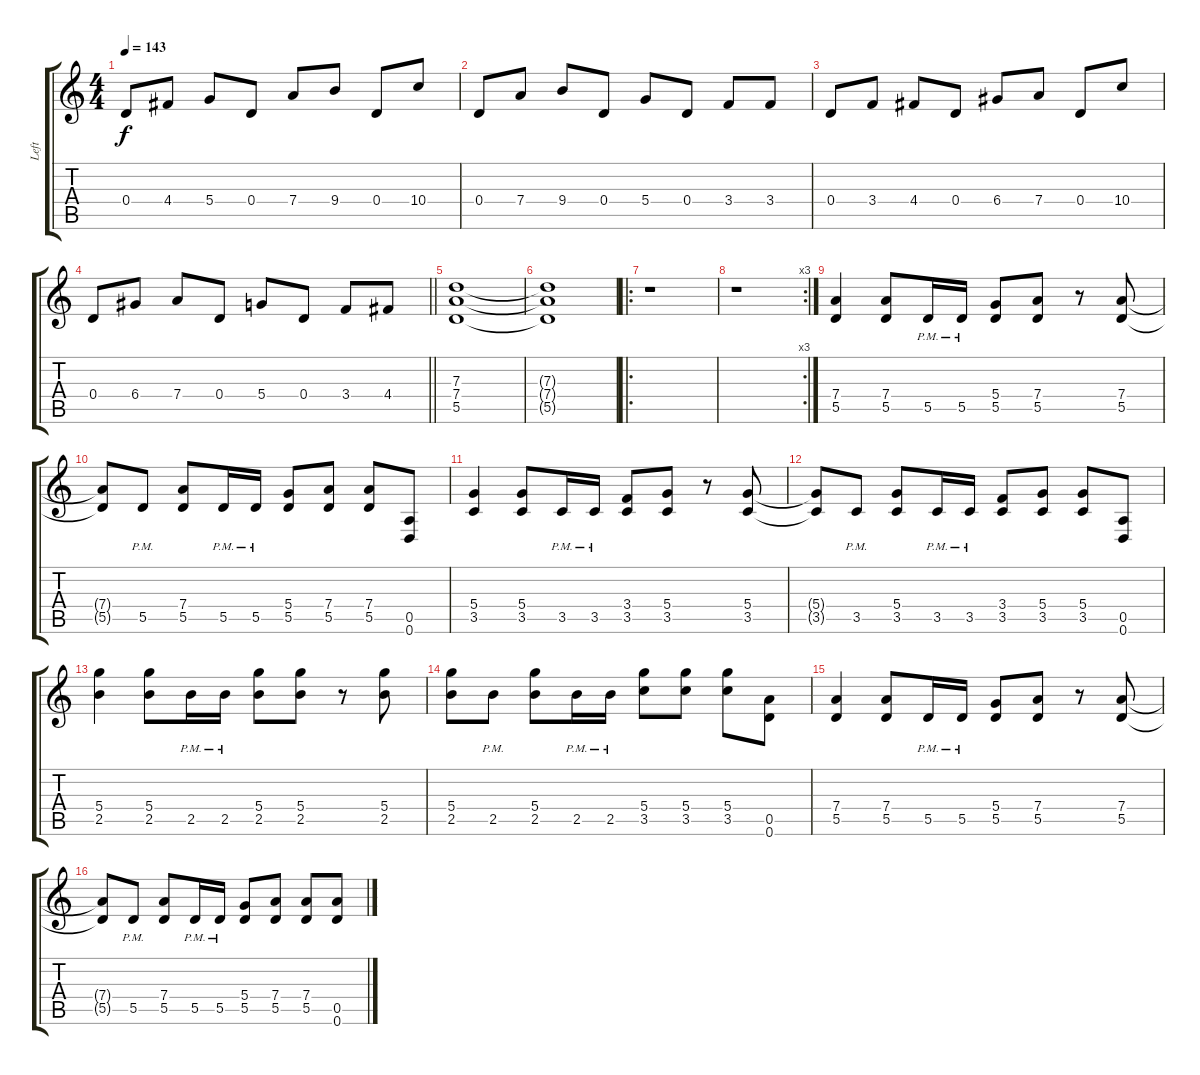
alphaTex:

\track ("Left" "Left") {instrument overdrivenguitar}
\staff {score tabs}
\tuning (E4 B3 G3 D3 A2 D2) {hide}
\ts (4 4)
\tempo 143
\clef g2
\ks c
0.4.8{dy f} 4.4.8 5.4.8 0.4.8 7.4.8 9.4.8 0.4.8 10.4.8 |
0.4.8 7.4.8 9.4.8 0.4.8 5.4.8 0.4.8 3.4.8 3.4.8 |
0.4.8 3.4.8 4.4.8 0.4.8 6.4.8 7.4.8 0.4.8 10.4.8 |
\barLineRight lightlight
0.4.8 6.4.8 7.4.8 0.4.8 5.4.8 0.4.8 3.4.8 4.4.8 |
(7.3 7.4 5.5).1 |
(7.3{t} 7.4{t} 5.5{t}).1 |
\ro
r.1 |
\rc 3
r.1 |
(7.4 5.5).4 (7.4 5.5).8 5.5{pm}.16 5.5{pm}.16 (5.4 5.5).8 (7.4 5.5).8 r.8 (7.4 5.5).8 |
(7.4{t} 5.5{t}).8 5.5{pm}.8 (7.4 5.5).8 5.5{pm}.16 5.5{pm}.16 (5.4 5.5).8 (7.4 5.5).8 (7.4 5.5).8 (0.5 0.6).8 |
(5.4 3.5).4 (5.4 3.5).8 3.5{pm}.16 3.5{pm}.16 (3.4 3.5).8 (5.4 3.5).8 r.8 (5.4 3.5).8 |
(5.4{t} 3.5{t}).8 3.5{pm}.8 (5.4 3.5).8 3.5{pm}.16 3.5{pm}.16 (3.4 3.5).8 (5.4 3.5).8 (5.4 3.5).8 (0.5 0.6).8 |
(5.4 2.5).4{ot 8vb} (5.4 2.5).8{ot 8vb} 2.5{pm}.16{ot 8vb} 2.5{pm}.16{ot 8vb} (5.4 2.5).8{ot 8vb} (5.4 2.5).8{ot 8vb} r.8 (5.4 2.5).8{ot 8vb} |
(5.4 2.5).8{ot 8vb} 2.5{pm}.8{ot 8vb} (5.4 2.5).8{ot 8vb} 2.5{pm}.16{ot 8vb} 2.5{pm}.16{ot 8vb} (5.4 3.5).8{ot 8vb} (5.4 3.5).8{ot 8vb} (5.4 3.5).8{ot 8vb} (0.5 0.6).8{ot 8vb} |
(7.4 5.5).4 (7.4 5.5).8 5.5{pm}.16 5.5{pm}.16 (5.4 5.5).8 (7.4 5.5).8 r.8 (7.4 5.5).8 |
(7.4{t} 5.5{t}).8 5.5{pm}.8 (7.4 5.5).8 5.5{pm}.16 5.5{pm}.16 (5.4 5.5).8 (7.4 5.5).8 (7.4 5.5).8 (0.5 0.6).8{ot 8vb}
